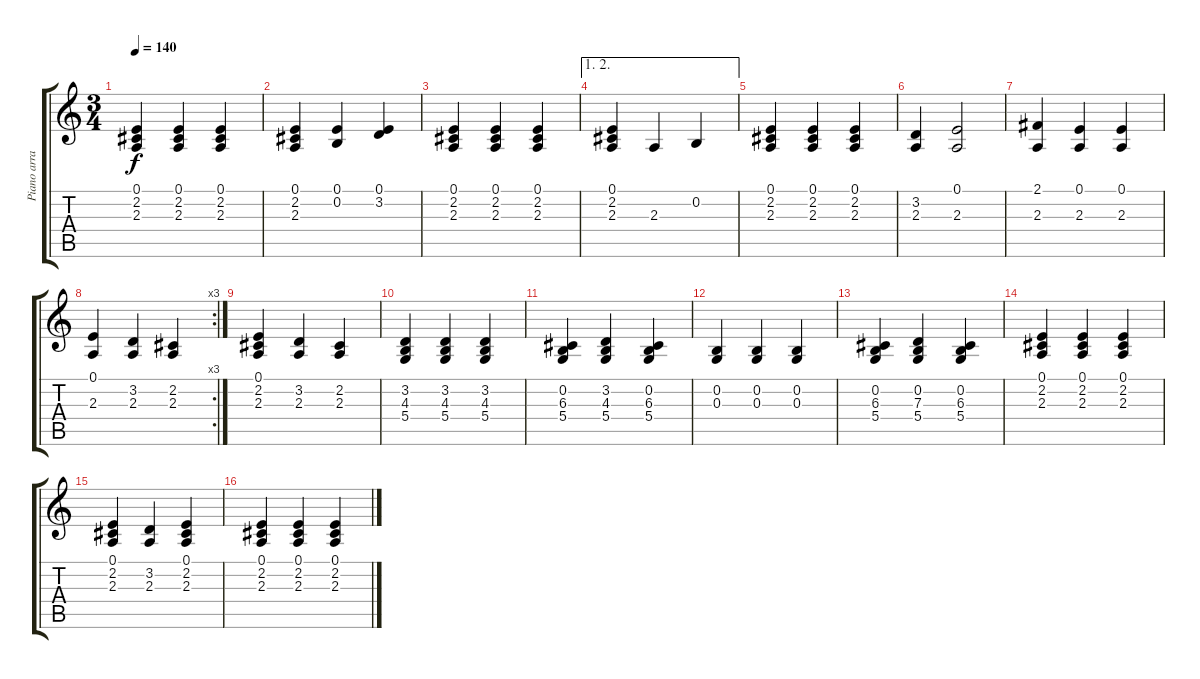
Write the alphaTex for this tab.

\track ("Piano arrangé pour guitare" "Piano arra") {instrument acousticgrandpiano}
\staff {score tabs}
\tuning (E4 B3 G3 D3 A2 E2) {hide}
\ts (3 4)
\tempo 140
\clef g2
\ks c
(0.1 2.2 2.3).4{dy f} (0.1 2.2 2.3).4 (0.1 2.2 2.3).4 |
(0.1 2.2 2.3).4 (0.1 0.2).4 (0.1 3.2).4 |
(0.1 2.2 2.3).4 (0.1 2.2 2.3).4 (0.1 2.2 2.3).4 |
\ae (1 2)
(0.1 2.2 2.3).4 2.3.4 0.2.4 |
(0.1 2.2 2.3).4 (0.1 2.2 2.3).4 (0.1 2.2 2.3).4 |
(3.2 2.3).4 (0.1 2.3).2 |
(2.1 2.3).4 (0.1 2.3).4 (0.1 2.3).4 |
\rc 3
(0.1 2.3).4 (3.2 2.3).4 (2.2 2.3).4 |
(0.1 2.2 2.3).4 (3.2 2.3).4 (2.2 2.3).4 |
(3.2 4.3 5.4).4 (3.2 4.3 5.4).4 (3.2 4.3 5.4).4 |
(0.2 6.3 5.4).4 (3.2 4.3 5.4).4 (0.2 6.3 5.4).4 |
(0.2 0.3).4 (0.2 0.3).4 (0.2 0.3).4 |
(0.2 6.3 5.4).4 (0.2 7.3 5.4).4 (0.2 6.3 5.4).4 |
(0.1 2.2 2.3).4 (0.1 2.2 2.3).4 (0.1 2.2 2.3).4 |
(0.1 2.2 2.3).4 (3.2 2.3).4 (0.1 2.2 2.3).4 |
(0.1 2.2 2.3).4 (0.1 2.2 2.3).4 (0.1 2.2 2.3).4
